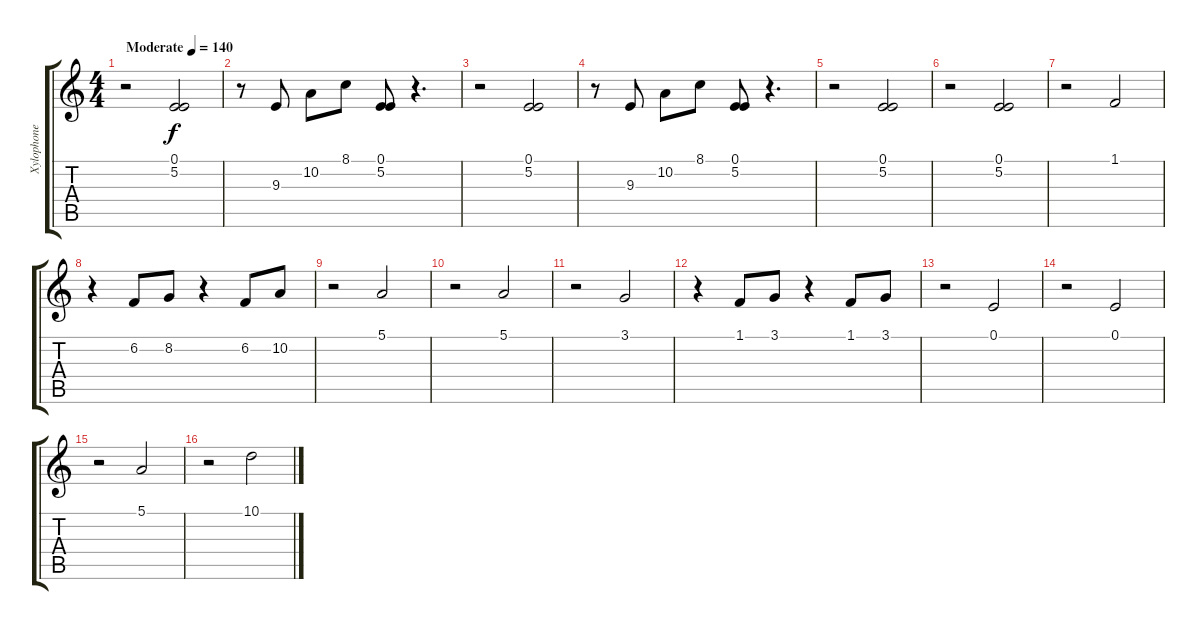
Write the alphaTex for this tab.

\track ("Xylophone" "Xylophone") {instrument xylophone}
\staff {score tabs}
\tuning (E4 B3 G3 D3 A2 E2) {hide}
\ts (4 4)
\tempo (140 "Moderate")
\clef g2
\ks c
r.2{dy f instrument xylophone} (0.1 5.2).2 |
r.8 9.3.8 10.2.8 8.1.8 (0.1 5.2).8 r.4{d} |
r.2 (0.1 5.2).2 |
r.8 9.3.8 10.2.8 8.1.8 (0.1 5.2).8 r.4{d} |
r.2 (0.1 5.2).2 |
r.2 (0.1 5.2).2 |
r.2 1.1.2 |
r.4 6.2.8 8.2.8 r.4 6.2.8 10.2.8 |
r.2 5.1.2 |
r.2 5.1.2 |
r.2 3.1.2 |
r.4 1.1.8 3.1.8 r.4 1.1.8 3.1.8 |
r.2 0.1.2 |
r.2 0.1.2 |
r.2 5.1.2 |
r.2 10.1.2
